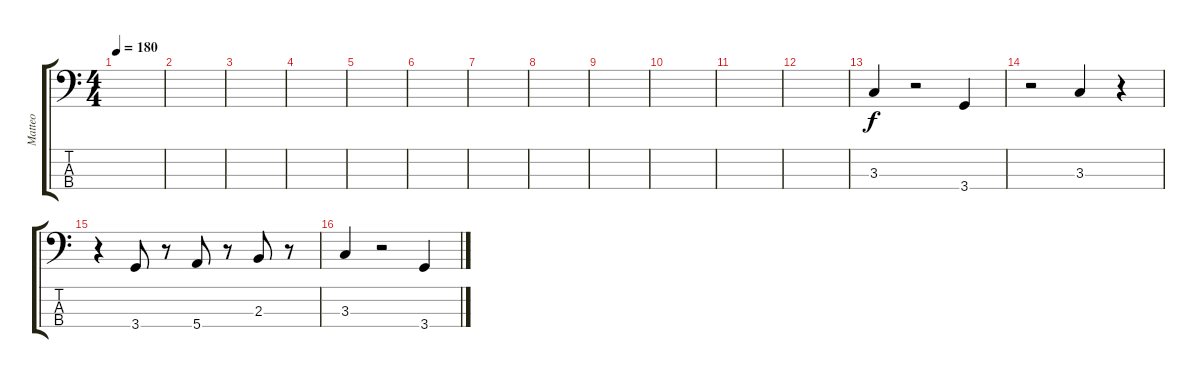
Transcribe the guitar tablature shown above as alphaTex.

\track ("Matteo" "Matteo") {instrument slapbass2}
\staff {score tabs}
\tuning (G2 D2 A1 E1) {hide}
\ts (4 4)
\tempo 180
\clef f4
\ks c
|
|
|
|
|
|
|
|
|
|
|
|
3.3.4 r.2 3.4.4 |
r.2 3.3.4 r.4 |
r.4 3.4.8 r.8 5.4.8 r.8 2.3.8 r.8 |
3.3.4 r.2 3.4.4
